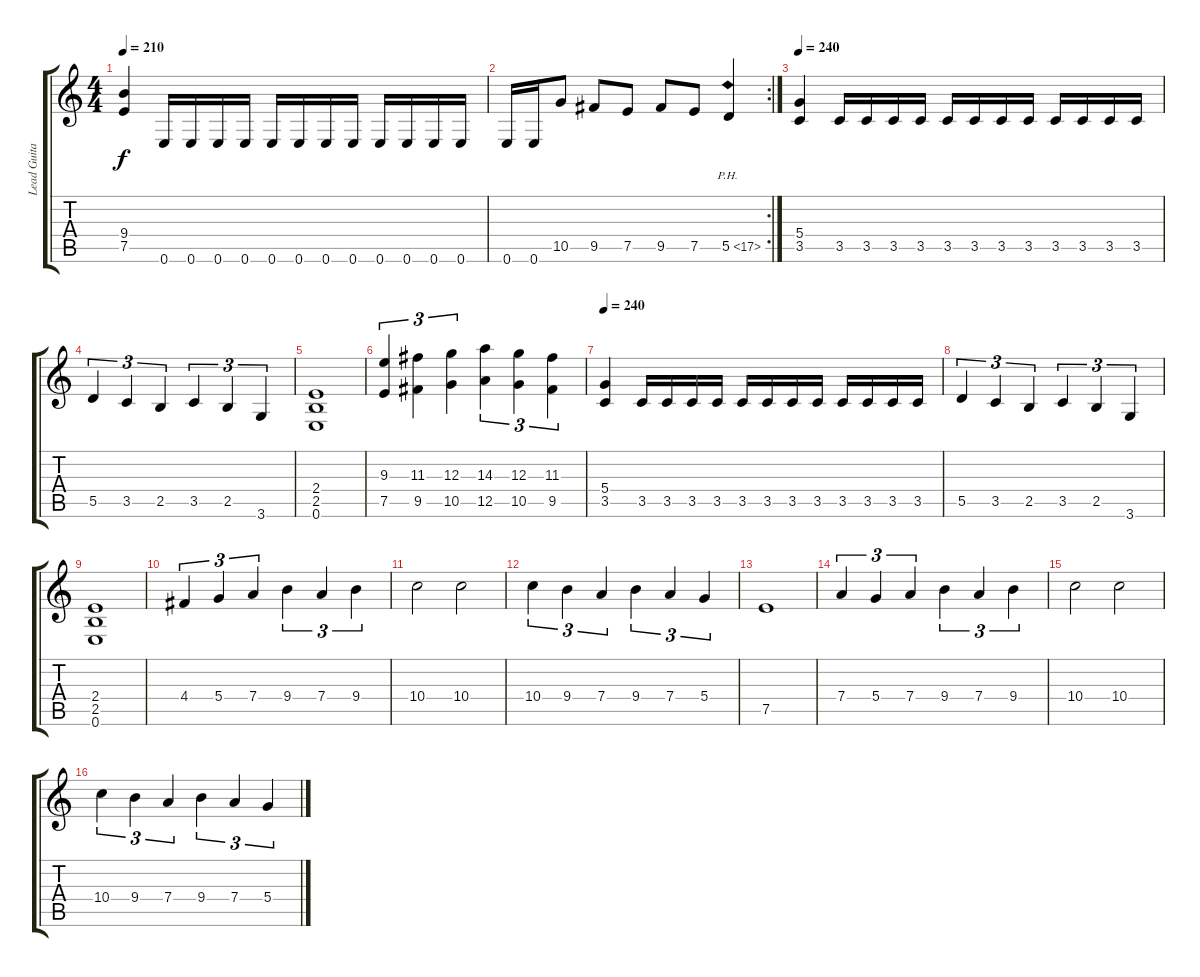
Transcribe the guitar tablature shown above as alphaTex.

\track ("Lead Guitar" "Lead Guita") {instrument distortionguitar}
\staff {score tabs}
\tuning (E4 B3 G3 D3 A2 E2) {hide}
\ts (4 4)
\tempo 210
\clef g2
\ks c
(9.4 7.5).4{dy f} 0.6.16 0.6.16 0.6.16 0.6.16 0.6.16 0.6.16 0.6.16 0.6.16 0.6.16 0.6.16 0.6.16 0.6.16 |
\rc 2
0.6.16 0.6.16 10.5.8 9.5.8 7.5.8 9.5.8 7.5.8 5.5{ph 12}.4 |
\tempo 240
(5.4 3.5).4{volume 13} 3.5.16 3.5.16 3.5.16 3.5.16 3.5.16 3.5.16 3.5.16 3.5.16 3.5.16 3.5.16 3.5.16 3.5.16 |
5.5.4{tu (3 2)} 3.5.4{tu (3 2)} 2.5.4{tu (3 2)} 3.5.4{tu (3 2)} 2.5.4{tu (3 2)} 3.6.4{tu (3 2)} |
(2.4 2.5 0.6).1 |
(9.3 7.5).4{tu (3 2)} (11.3 9.5).4{tu (3 2)} (12.3 10.5).4{tu (3 2)} (14.3 12.5).4{tu (3 2)} (12.3 10.5).4{tu (3 2)} (11.3 9.5).4{tu (3 2)} |
\tempo 240
(5.4 3.5).4{volume 13} 3.5.16 3.5.16 3.5.16 3.5.16 3.5.16 3.5.16 3.5.16 3.5.16 3.5.16 3.5.16 3.5.16 3.5.16 |
5.5.4{tu (3 2)} 3.5.4{tu (3 2)} 2.5.4{tu (3 2)} 3.5.4{tu (3 2)} 2.5.4{tu (3 2)} 3.6.4{tu (3 2)} |
(2.4 2.5 0.6).1 |
4.4.4{tu (3 2)} 5.4.4{tu (3 2)} 7.4.4{tu (3 2)} 9.4.4{tu (3 2)} 7.4.4{tu (3 2)} 9.4.4{tu (3 2)} |
10.4.2 10.4.2 |
10.4.4{tu (3 2)} 9.4.4{tu (3 2)} 7.4.4{tu (3 2)} 9.4.4{tu (3 2)} 7.4.4{tu (3 2)} 5.4.4{tu (3 2)} |
7.5.1 |
7.4.4{tu (3 2)} 5.4.4{tu (3 2)} 7.4.4{tu (3 2)} 9.4.4{tu (3 2)} 7.4.4{tu (3 2)} 9.4.4{tu (3 2)} |
10.4.2 10.4.2 |
10.4.4{tu (3 2)} 9.4.4{tu (3 2)} 7.4.4{tu (3 2)} 9.4.4{tu (3 2)} 7.4.4{tu (3 2)} 5.4.4{tu (3 2)}
